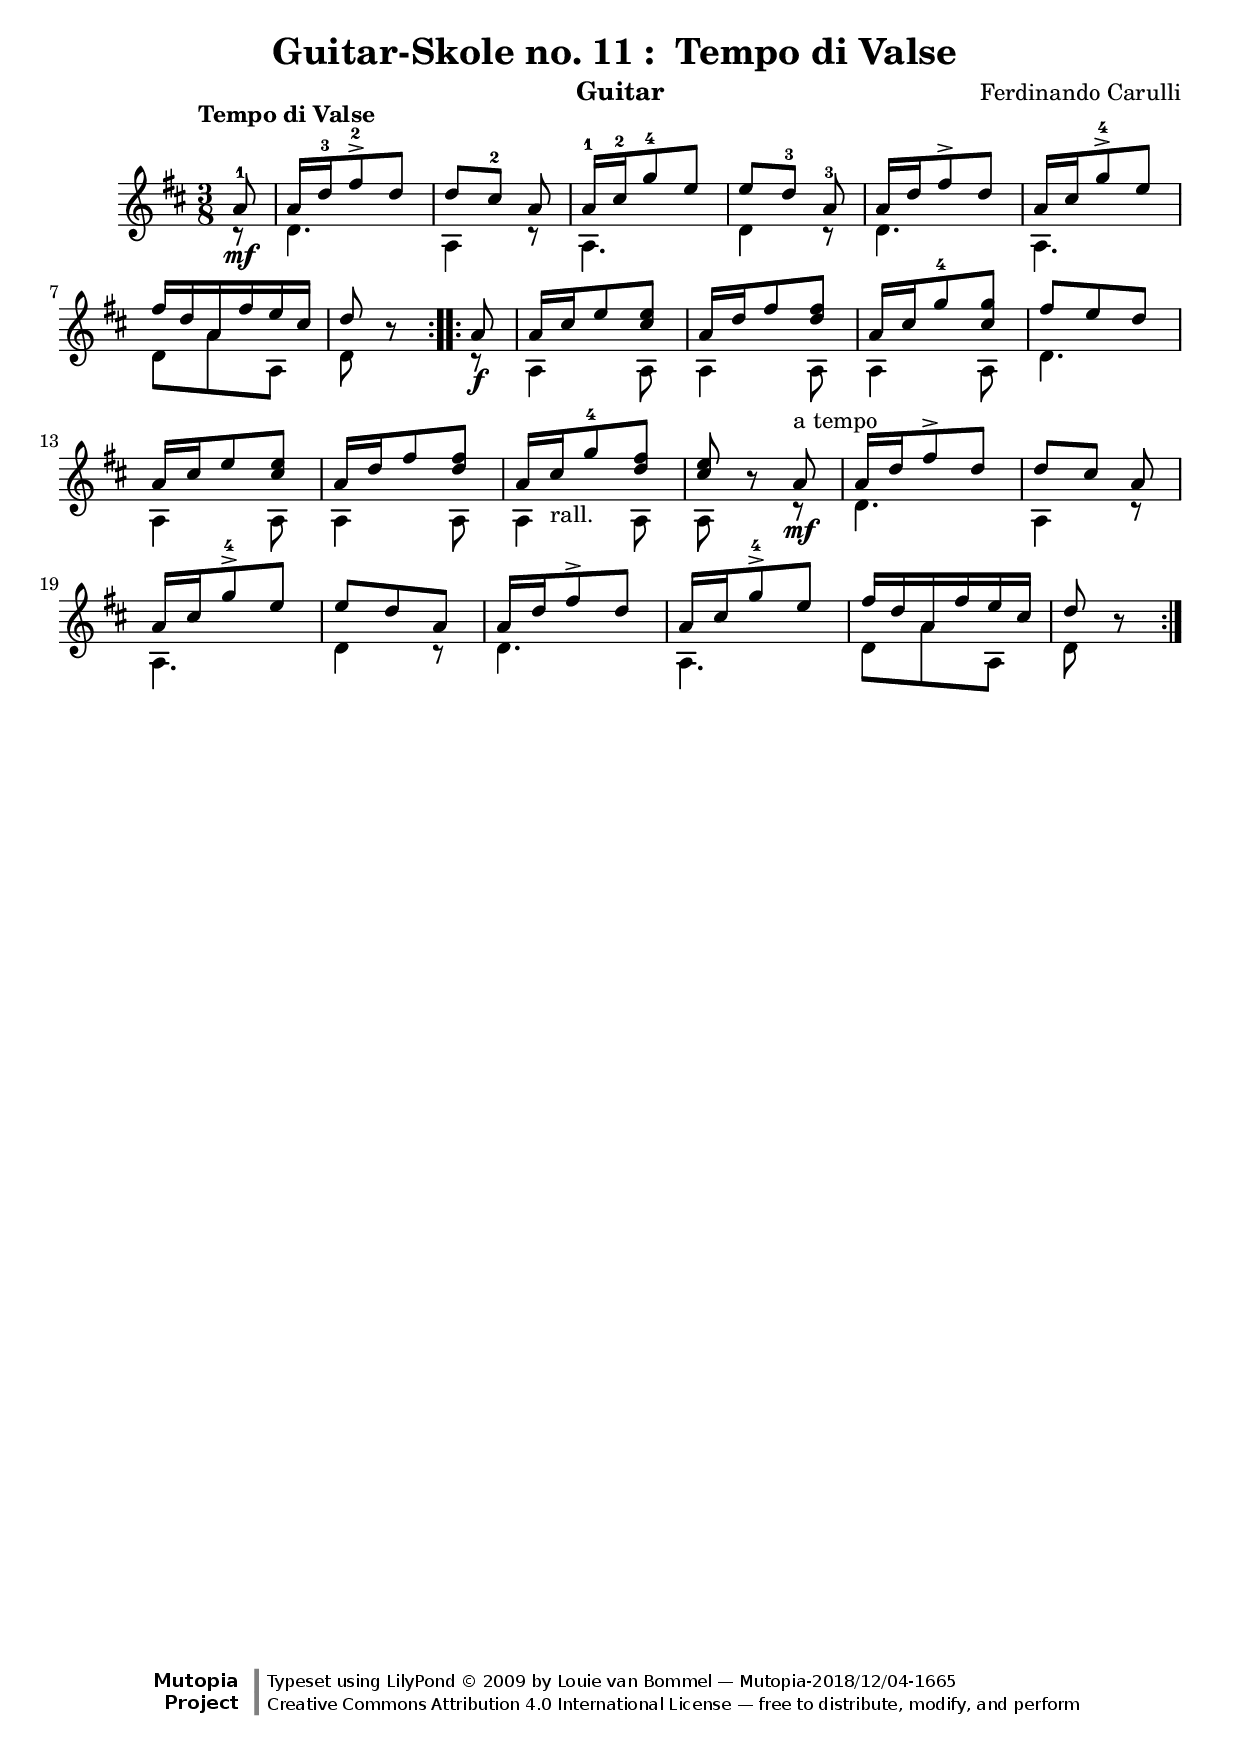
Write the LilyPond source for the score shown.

\version "2.18.0"
\header
{
  dedication = ""
  subtitle = ""
  subsubtitle = ""
  poet = ""
  instrument = "Guitar"
  meter = ""
  arranger = ""
  piece = ""
  opus = ""
  breakbefore = ##f
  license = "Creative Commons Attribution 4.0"
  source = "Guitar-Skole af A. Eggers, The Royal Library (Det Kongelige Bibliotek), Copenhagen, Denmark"
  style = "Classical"
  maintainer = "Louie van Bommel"
  composer="Ferdinando Carulli"
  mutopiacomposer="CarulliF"
  title="Guitar-Skole no. 11 :  Tempo di Valse "
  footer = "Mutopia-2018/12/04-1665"
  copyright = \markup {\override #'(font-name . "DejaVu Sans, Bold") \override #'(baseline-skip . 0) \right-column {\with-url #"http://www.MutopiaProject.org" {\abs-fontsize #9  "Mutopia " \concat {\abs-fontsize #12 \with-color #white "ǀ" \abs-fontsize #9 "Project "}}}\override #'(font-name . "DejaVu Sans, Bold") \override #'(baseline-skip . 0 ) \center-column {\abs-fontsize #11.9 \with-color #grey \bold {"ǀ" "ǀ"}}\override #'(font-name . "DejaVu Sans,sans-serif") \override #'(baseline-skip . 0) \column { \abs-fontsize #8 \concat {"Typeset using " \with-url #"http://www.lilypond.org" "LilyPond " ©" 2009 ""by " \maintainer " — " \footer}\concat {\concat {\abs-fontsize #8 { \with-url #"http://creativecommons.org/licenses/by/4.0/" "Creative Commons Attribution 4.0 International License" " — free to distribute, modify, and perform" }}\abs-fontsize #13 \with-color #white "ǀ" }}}
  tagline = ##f
}
\include "generic-paper-section.ly"
\include "generic-layout-section.ly"
\include "guitar-skole-defines-section.ly"
\version "2.18.0"
%%%%%%%%%%%%%%%%%%%%%%%%%%%%%Start Music%%%%%%%%%%%%%%%

staffOneVoiceOneNotes =
\transpose c c'
{
  \key d \major
  \time 3/8
  \tempo "Tempo di Valse"
  \transposition c'
  \repeat volta 2
  {
    \partial 8 a8-1\mf
    %1
    a16 d'-3 fis'8-2-> d'
    %2
    d'8 [cis'-2] a
    %3
    a16-1 cis'-2 g'8-4 e'8
    %4
    e'8 [d'-3] a-3
    %5
    a16 d' fis'8-> d'
    %6
    a16 cis' g'8-4-> e' \myBreak

    %7
    fis'16 d' a fis' e' cis'
    % partial
    d'8 b8\rest
  }
  \repeat volta 2
  {
    a8\f
    %8
    a16 cis' e'8 <cis' e'>
    %9
    a16 d' fis'8 <d' fis'>8
    %10
    a16 cis' g'8-4 <cis' g'>
    %11
    fis'8 e' d' \myBreak

    %12
    a16 cis' e'8 <cis' e'>
    %13
    a16 d' fis'8 <d' fis'>
    %14
    a16 cis' \myTextRall g'8-4 <d' fis'>
    %15
    <cis' e'>8 b8\rest a8\mf \myTextATempo
    %16
    a16 d' fis'8-> d'
    %17
    d'8 [cis'] a \myBreak

    %18
    a16 cis'16 g'8-4-> e'
    %19
    e'8 d' a
    %20
    a16 d' fis'8-> d'
    %21
    a16 cis' g'8-4-> e'
    %22
    fis'16 d' a fis' e' cis'
    %23
    d'8 b8\rest
  }
}
staffOneVoiceTwoNotes =
\transpose c c'
{
  \transposition c'
  %partial 8
  r8
  %1
  d4.
  %2
  a,4 r8
  %3
  a,4.
  %4
  d4 r8
  %5
  d4.
  %6
  a,4.

  %7
  d8 a a,
  %partial
  d8 s8
  %partial
  r8
  %8
  a,4 a,8
  %9
  a,4 a,8
  %10
  a,4 a,8
  %11
  d4.

  %12
  a,4 a,8
  %13
  a,4 a,8
  %14
  a,4 a,8
  %15
  a,8 s8 r8
  %16
  d4.
  %17
  a,4 r8

  %18
  a,4.
  %19
  d4 r8
  %20
  d4.
  %21
  a,4.
  %22
  d8 a a,
  %23
  d8 s8
  
}
staffOneVoiceThreeNotes =
{
}
staffOneVoiceFourNotes =
{
}
staffTwoVoiceOneNotes =
{
}
staffTwoVoiceTwoNotes =
{
}
staffTwoVoiceThreeNotes =
{
}
staffTwoVoiceFourNotes =
{
}

myChords = \chordmode
{
}
myMainWords = \lyricmode
{
}

%%%%%%%%%%%%%%%%%%%%%%%%%%%%%End of Music%%%%%%%%%%%%%%

\version "2.18.0"
\score
{
  <<
    \new ChordNames
    {
      \set chordChanges = ##t
      \myChords
    }
    \new StaffGroup
    <<
      \new Staff = "staffOne"
      {
        \set Staff.midiInstrument = "acoustic guitar (nylon)"
        <<

          \new Voice = "staffOneVoiceOne"
          {
            \voiceOne % this is a lilypondism, not mine
            \mergeDifferentlyDottedOn
            \mergeDifferentlyHeadedOn
            \set fingeringOrientations = #'(left)
            % this line is only here to ensure guitar notes written for treble clef come out OK in midi.
            % the parameter defaults to c' so indicating a c makes midi notes an octave lower.
            \transposition c
            \staffOneVoiceOneNotes
          }
          \new Voice = "staffOneVoiceTwo"
          {
            \voiceTwo % this is a lilypondism, not mine
            \mergeDifferentlyDottedOn
            \mergeDifferentlyHeadedOn
            \set fingeringOrientations = #'(left)
            % this line is only here to ensure guitar notes written for treble clef come out OK in midi.
            % the parameter defaults to c' so indicating a c makes midi notes an octave lower.
            \transposition c
            \staffOneVoiceTwoNotes
          }
          \new Voice = "staffOneVoiceThree"
          {
            \voiceThree % this is a lilypondism, not mine
            \mergeDifferentlyDottedOn
            \mergeDifferentlyHeadedOn
            \set fingeringOrientations = #'(left)
            % this line is only here to ensure guitar notes written for treble clef come out OK in midi.
            % the parameter defaults to c' so indicating a c makes midi notes an octave lower.
            \transposition c
            \staffOneVoiceThreeNotes
          }
          \new Voice = "staffOneVoiceFour"
          {
            \voiceFour % this is a lilypondism, not mine
            \mergeDifferentlyDottedOn
            \mergeDifferentlyHeadedOn
            \set fingeringOrientations = #'(left)
            % this line is only here to ensure guitar notes written for treble clef come out OK in midi.
            % the parameter defaults to c' so indicating a c makes midi notes an octave lower.
            \transposition c
            \staffOneVoiceFourNotes
          }
        >>
      }
    >>
  >>
  % layout can be in a score as well as outside
  \layout { }
  \midi
  {
    \context
    {
      \Voice
      %\remove "Dynamic_performer"
    }
  }
}

